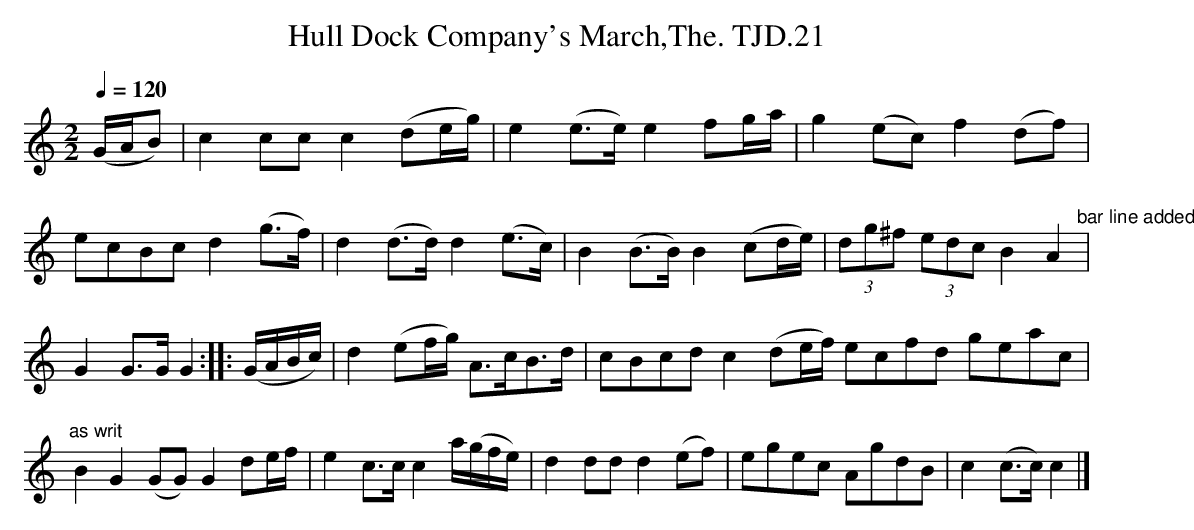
X:1
T:Hull Dock Company's March,The. TJD.21
L:1/8
M:2/2
Q:1/4=120
K:C
(G/A/B)|c2ccc2(de/g/)|e2(e>e)e2fg/a/|g2(ec)f2(df)|ecBc d2(g>f)|
d2(d>d)d2(e>c)|B2(B>B)B2(cd/e/)|(3dg^f (3edc B2A2"^bar line added"|G2G>GG2:|
|:(G/A/B/c/)|d2(ef/g/) A>cB>d|cBcdc2 (de/f/) ecfd geac|!
"^as writ"B2G2(GG)G2de/f/|e2c>cc2 a/(g/f/e/)|d2ddd2 (ef)|egec AgdB|c2(c>c)c2|]
